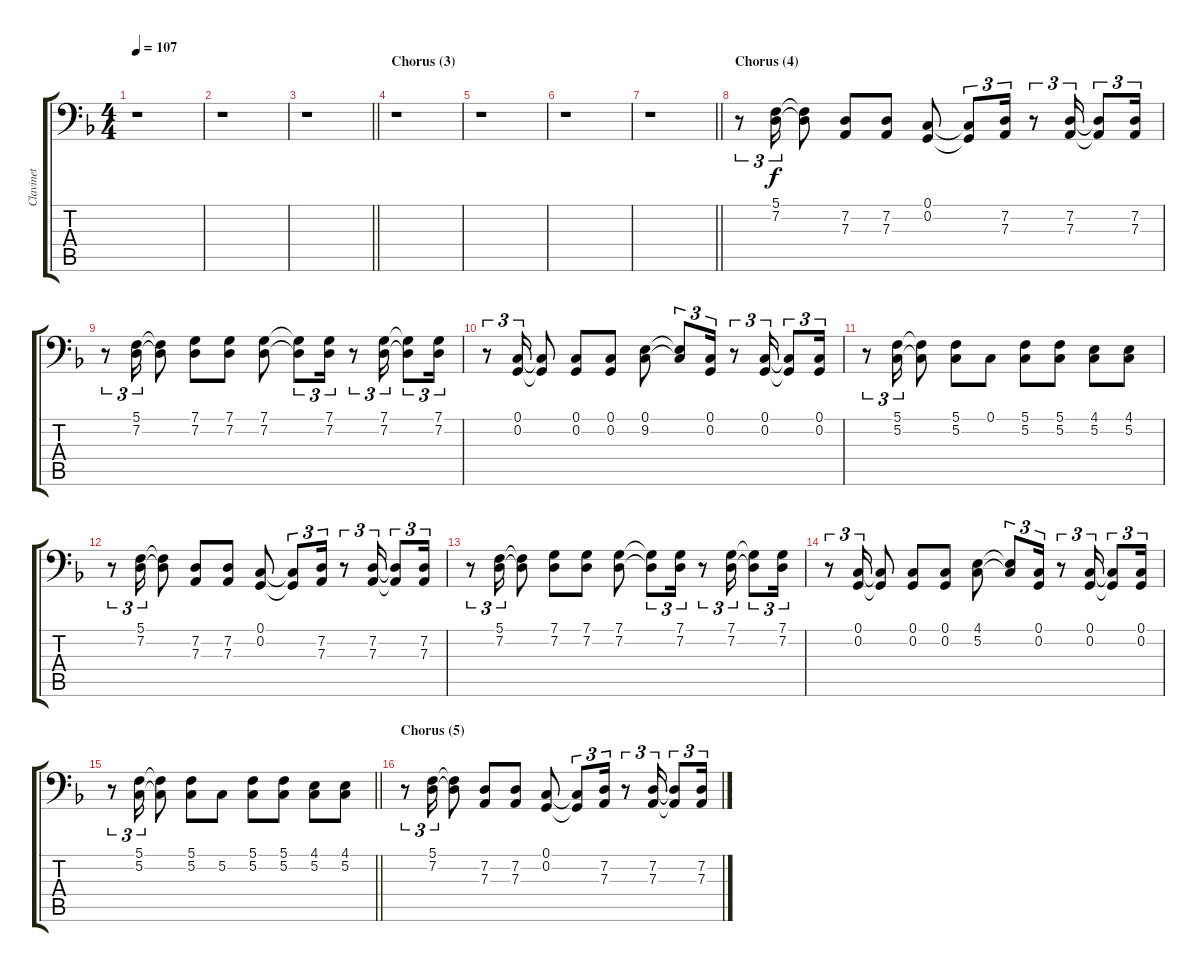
\track ("Clavinet" "Clavinet") {instrument clavinet}
\staff {score tabs}
\tuning (C3 G2 D2 A1 E1 B0) {hide}
\ts (4 4)
\tempo 107
\clef f4
\ks dminor
r.1{dy f} |
r.1 |
\barLineRight lightlight
r.1 |
\section ("" "Chorus (3)")
r.1 |
r.1 |
r.1 |
\barLineRight lightlight
r.1 |
\section ("" "Chorus (4)")
r.8{tu (3 2)} (5.1 7.2).16{tu (3 2)} (5.1{t} 7.2{t}).8 (7.2 7.3).8 (7.2 7.3).8 (0.1 0.2).8 (0.1{t} 0.2{t}).8{tu (3 2)} (7.2 7.3).16{tu (3 2)} r.8{tu (3 2)} (7.2 7.3).16{tu (3 2)} (7.2{t} 7.3{t}).8{tu (3 2)} (7.2 7.3).16{tu (3 2)} |
r.8{tu (3 2)} (5.1 7.2).16{tu (3 2)} (5.1{t} 7.2{t}).8 (7.1 7.2).8 (7.1 7.2).8 (7.1 7.2).8 (7.1{t} 7.2{t}).8{tu (3 2)} (7.1 7.2).16{tu (3 2)} r.8{tu (3 2)} (7.1 7.2).16{tu (3 2)} (7.1{t} 7.2{t}).8{tu (3 2)} (7.1 7.2).16{tu (3 2)} |
r.8{tu (3 2)} (0.1 0.2).16{tu (3 2)} (0.1{t} 0.2{t}).8 (0.1 0.2).8 (0.1 0.2).8 (0.1 9.2).8 (0.1{t} 9.2{t}).8{tu (3 2)} (0.1 0.2).16{tu (3 2)} r.8{tu (3 2)} (0.1 0.2).16{tu (3 2)} (0.1{t} 0.2{t}).8{tu (3 2)} (0.1 0.2).16{tu (3 2)} |
r.8{tu (3 2)} (5.1 5.2).16{tu (3 2)} (5.1{t} 5.2{t}).8 (5.1 5.2).8 0.1.8 (5.1 5.2).8 (5.1 5.2).8 (4.1 5.2).8 (4.1 5.2).8 |
r.8{tu (3 2)} (5.1 7.2).16{tu (3 2)} (5.1{t} 7.2{t}).8 (7.2 7.3).8 (7.2 7.3).8 (0.1 0.2).8 (0.1{t} 0.2{t}).8{tu (3 2)} (7.2 7.3).16{tu (3 2)} r.8{tu (3 2)} (7.2 7.3).16{tu (3 2)} (7.2{t} 7.3{t}).8{tu (3 2)} (7.2 7.3).16{tu (3 2)} |
r.8{tu (3 2)} (5.1 7.2).16{tu (3 2)} (5.1{t} 7.2{t}).8 (7.1 7.2).8 (7.1 7.2).8 (7.1 7.2).8 (7.1{t} 7.2{t}).8{tu (3 2)} (7.1 7.2).16{tu (3 2)} r.8{tu (3 2)} (7.1 7.2).16{tu (3 2)} (7.1{t} 7.2{t}).8{tu (3 2)} (7.1 7.2).16{tu (3 2)} |
r.8{tu (3 2)} (0.1 0.2).16{tu (3 2)} (0.1{t} 0.2{t}).8 (0.1 0.2).8 (0.1 0.2).8 (4.1 5.2).8 (4.1{t} 5.2{t}).8{tu (3 2)} (0.1 0.2).16{tu (3 2)} r.8{tu (3 2)} (0.1 0.2).16{tu (3 2)} (0.1{t} 0.2{t}).8{tu (3 2)} (0.1 0.2).16{tu (3 2)} |
\barLineRight lightlight
r.8{tu (3 2)} (5.1 5.2).16{tu (3 2)} (5.1{t} 5.2{t}).8 (5.1 5.2).8 5.2.8 (5.1 5.2).8 (5.1 5.2).8 (4.1 5.2).8 (4.1 5.2).8 |
\section ("" "Chorus (5)")
r.8{tu (3 2)} (5.1 7.2).16{tu (3 2)} (5.1{t} 7.2{t}).8 (7.2 7.3).8 (7.2 7.3).8 (0.1 0.2).8 (0.1{t} 0.2{t}).8{tu (3 2)} (7.2 7.3).16{tu (3 2)} r.8{tu (3 2)} (7.2 7.3).16{tu (3 2)} (7.2{t} 7.3{t}).8{tu (3 2)} (7.2 7.3).16{tu (3 2)}
